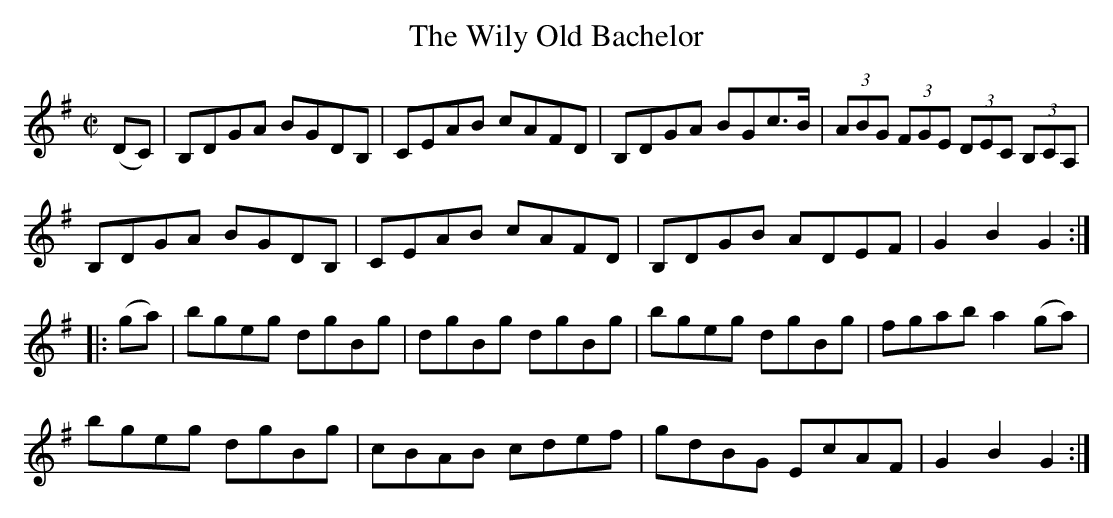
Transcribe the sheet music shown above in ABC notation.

X:1
T: The Wily Old Bachelor
M: C|
L: 1/8
K: G
   (DC) | B,DGA BGDB, | CEAB cAFD | B,DGA BGc>B | (3ABG (3FGE (3DEC (3B,CA, |
          B,DGA BGDB, | CEAB cAFD | B,DGB ADEF  |   G2    B2    G2         :|
|: (ga) | bgeg  dgBg  | dgBg dgBg | bgeg  dgBg  |      fgab     a2   (ga)   |
          bgeg  dgBg  | cBAB cdef | gdBG  EcAF  |   G2    B2    G2         :|
